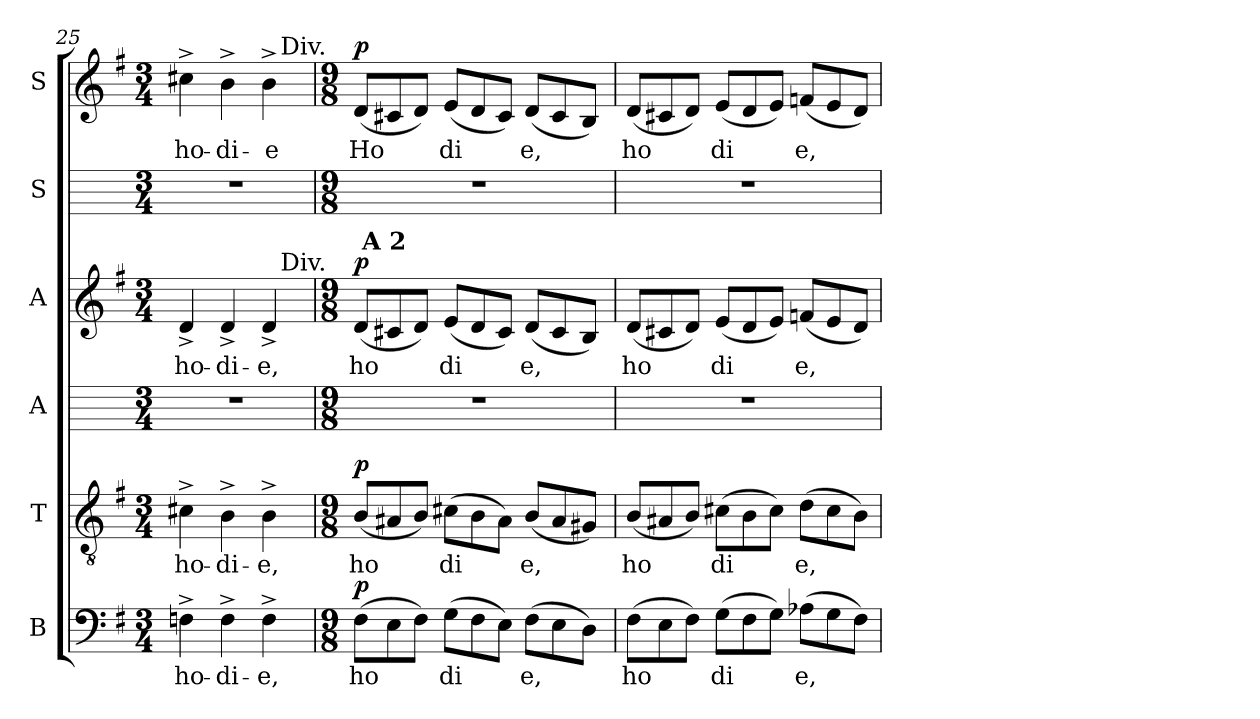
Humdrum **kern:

**kern	**text	**dynam	**kern	**text	**dynam	**kern	**kern	**text	**dynam	**kern	**kern	**text	**dynam
*part6	*part6	*part6	*part5	*part5	*part5	*part4	*part3	*part3	*part3	*part2	*part1	*part1	*part1
*staff6	*staff6	*staff6	*staff5	*staff5	*staff5	*staff4	*staff3	*staff3	*staff3	*staff2	*staff1	*staff1	*staff1
*I"B	*	*	*I"T	*	*	*I"A	*I"A	*	*	*I"S	*I"S	*	*
*I'B	*	*	*I'T	*	*	*I'A	*I'A	*	*	*I'S	*I'S	*	*
*clefF4	*	*	*clefGv2	*	*	*	*clefG2	*	*	*	*clefG2	*	*
*k[f#]	*	*	*k[f#]	*	*	*k[]	*k[f#]	*	*	*k[]	*k[f#]	*	*
*G:	*	*	*G:	*	*	*C:	*G:	*	*	*C:	*G:	*	*
*M3/4	*	*	*M3/4	*	*	*M3/4	*M3/4	*	*	*M3/4	*M3/4	*	*
=25	=25	=25	=25	=25	=25	=25	=25	=25	=25	=25	=25	=25	=25
!	!LO:LY:b:cj	!	!	!LO:LY:b:cj	!	!	!	!LO:LY:b:cj	!	!	!	!LO:LY:b:cj	!
*	*	*	*	*	*	*	*^	*	*	*	*^	*	*
4Fn^>\	ho-	.	4c#X^>\	ho-	.	2.r	4d^>/	2ryy	ho-	.	2.r	4cc#X^>\	2ryy	ho-	.
!	!LO:LY:b:cj	!	!	!LO:LY:b:cj	!	!	!	!	!LO:LY:b:cj	!	!	!	!	!LO:LY:b:cj	!
4F^>\	-di-	.	4B^>\	-di-	.	.	4d^>/	.	-di-	.	.	4b^>\	.	-di-	.
!	!LO:LY:b:cj	!	!	!LO:LY:b:cj	!	!	!	!	!LO:LY:b:cj	!	!	!	!	!LO:LY:b:cj	!
4F^>\	-e,	.	4B^>\	-e,	.	.	4d^>/	16ryy	-e,	.	.	4b^>\	16ryy	-e	.
!	!	!	!	!	!	!	!	!	!	!	!	!	!LO:TX:a:t=Div.	!	!
!	!	!	!	!	!	!	!	!LO:TX:a:t=Div.	!	!	!	!	!	!	!
.	.	.	.	.	.	.	.	8.ryy	.	.	.	.	8.ryy	.	.
*	*	*	*	*	*	*	*	*	*	*	*	*v	*v	*	*
!!LO:PB:g=z
=26	=26	=26	=26	=26	=26	=26	=26	=26	=26	=26	=26	=26	=26	=26
*M9/8	*	*	*M9/8	*	*	*M9/8	*M9/8	*	*	*	*M9/8	*M9/8	*	*
*	*	*	*	*	*	*	*	*	*	*	*	*^	*	*
!	!LO:LY:b:cj	!LO:DY:b	!	!LO:LY:b:cj	!LO:DY:b	!	!	!	!LO:LY:b:cj	!LO:DY:b	!	!	!	!LO:LY:b:cj	!LO:DY:b
*	*	*	*	*	*	*	*	*	*	*	*	*v	*v	*	*
(>8F#\L	ho-	p	(<8B/L	ho-	p	8%9r	(<8d/L	64ryy	ho-	p	8%9r	(<8d/L	Ho-	p
!	!	!	!	!	!	!	!	!LO:TX:a:B:t=A 2	!	!	!	!	!	!
.	.	.	.	.	.	.	.	1ryy	.	.	.	.	.	.
!	!LO:LY:b:cj	!	!	!LO:LY:b:cj	!	!	!	!	!LO:LY:b:cj	!	!	!	!LO:LY:b:cj	!
8E\	--	.	8A#X/	--	.	.	8c#X/	.	--	.	.	8c#X/	--	.
!	!LO:LY:b:cj	!	!	!LO:LY:b:cj	!	!	!	!	!LO:LY:b:cj	!	!	!	!LO:LY:b:cj	!
8F#\J)	--	.	8B/J)	--	.	.	8d/J)	.	--	.	.	8d/J)	--	.
!	!LO:LY:b:cj	!	!	!LO:LY:b:cj	!	!	!	!	!LO:LY:b:cj	!	!	!	!LO:LY:b:cj	!
(>8G\L	-di-	.	(>8c#X\L	-di-	.	.	(<8e/L	.	-di-	.	.	(<8e/L	-di-	.
!	!LO:LY:b:cj	!	!	!LO:LY:b:cj	!	!	!	!	!LO:LY:b:cj	!	!	!	!LO:LY:b:cj	!
8F#\	--	.	8B\	--	.	.	8d/	.	--	.	.	8d/	--	.
!	!LO:LY:b:cj	!	!	!LO:LY:b:cj	!	!	!	!	!LO:LY:b:cj	!	!	!	!LO:LY:b:cj	!
8E\J)	--	.	8A#\J)	--	.	.	8c#/J)	.	--	.	.	8c#/J)	--	.
!	!LO:LY:b:cj	!	!	!LO:LY:b:cj	!	!	!	!	!LO:LY:b:cj	!	!	!	!LO:LY:b:cj	!
(>8F#\L	-e,	.	(<8B/L	-e,	.	.	(<8d/L	.	-e,	.	.	(<8d/L	-e,	.
!	!LO:LY:b:cj	!	!	!LO:LY:b:cj	!	!	!	!	!LO:LY:b:cj	!	!	!	!LO:LY:b:cj	!
8E\	.	.	8A#/	.	.	.	8c#/	.	.	.	.	8c#/	.	.
!	!LO:LY:b:cj	!	!	!LO:LY:b:cj	!	!	!	!	!LO:LY:b:cj	!	!	!	!LO:LY:b:cj	!
8D\J)	.	.	8G#X/J)	.	.	.	8B/J)	.	.	.	.	8B/J)	.	.
.	.	.	.	.	.	.	.	16..ryy	.	.	.	.	.	.
=27	=27	=27	=27	=27	=27	=27	=27	=27	=27	=27	=27	=27	=27	=27
!	!LO:LY:b:cj	!	!	!LO:LY:b:cj	!	!	!	!	!LO:LY:b:cj	!	!	!	!LO:LY:b:cj	!
*	*	*	*	*	*	*	*v	*v	*	*	*	*	*	*
(>8F#\L	ho-	.	(<8B/L	ho-	.	8%9r	(<8d/L	ho-	.	8%9r	(<8d/L	ho-	.
!	!LO:LY:b:cj	!	!	!LO:LY:b:cj	!	!	!	!LO:LY:b:cj	!	!	!	!LO:LY:b:cj	!
8E\	--	.	8A#X/	--	.	.	8c#X/	--	.	.	8c#X/	--	.
!	!LO:LY:b:cj	!	!	!LO:LY:b:cj	!	!	!	!LO:LY:b:cj	!	!	!	!LO:LY:b:cj	!
8F#\J)	--	.	8B/J)	--	.	.	8d/J)	--	.	.	8d/J)	--	.
!	!LO:LY:b:cj	!	!	!LO:LY:b:cj	!	!	!	!LO:LY:b:cj	!	!	!	!LO:LY:b:cj	!
(>8G\L	-di-	.	(>8c#X\L	-di-	.	.	(<8e/L	-di-	.	.	(<8e/L	-di-	.
!	!LO:LY:b:cj	!	!	!LO:LY:b:cj	!	!	!	!LO:LY:b:cj	!	!	!	!LO:LY:b:cj	!
8F#\	--	.	8B\	--	.	.	8d/	--	.	.	8d/	--	.
!	!LO:LY:b:cj	!	!	!LO:LY:b:cj	!	!	!	!LO:LY:b:cj	!	!	!	!LO:LY:b:cj	!
8G\J)	--	.	8c#\J)	--	.	.	8e/J)	--	.	.	8e/J)	--	.
!	!LO:LY:b:cj	!	!	!LO:LY:b:cj	!	!	!	!LO:LY:b:cj	!	!	!	!LO:LY:b:cj	!
(>8A-X\L	-e,	.	(>8d\L	-e,	.	.	(<8fn/L	-e,	.	.	(<8fn/L	-e,	.
!	!LO:LY:b:cj	!	!	!LO:LY:b:cj	!	!	!	!LO:LY:b:cj	!	!	!	!LO:LY:b:cj	!
8G\	.	.	8c#\	.	.	.	8e/	.	.	.	8e/	.	.
!	!LO:LY:b:cj	!	!	!LO:LY:b:cj	!	!	!	!LO:LY:b:cj	!	!	!	!LO:LY:b:cj	!
8F#\J)	.	.	8B\J)	.	.	.	8d/J)	.	.	.	8d/J)	.	.
=	=	=	=	=	=	=	=	=	=	=	=	=	=
*-	*-	*-	*-	*-	*-	*-	*-	*-	*-	*-	*-	*-	*-
